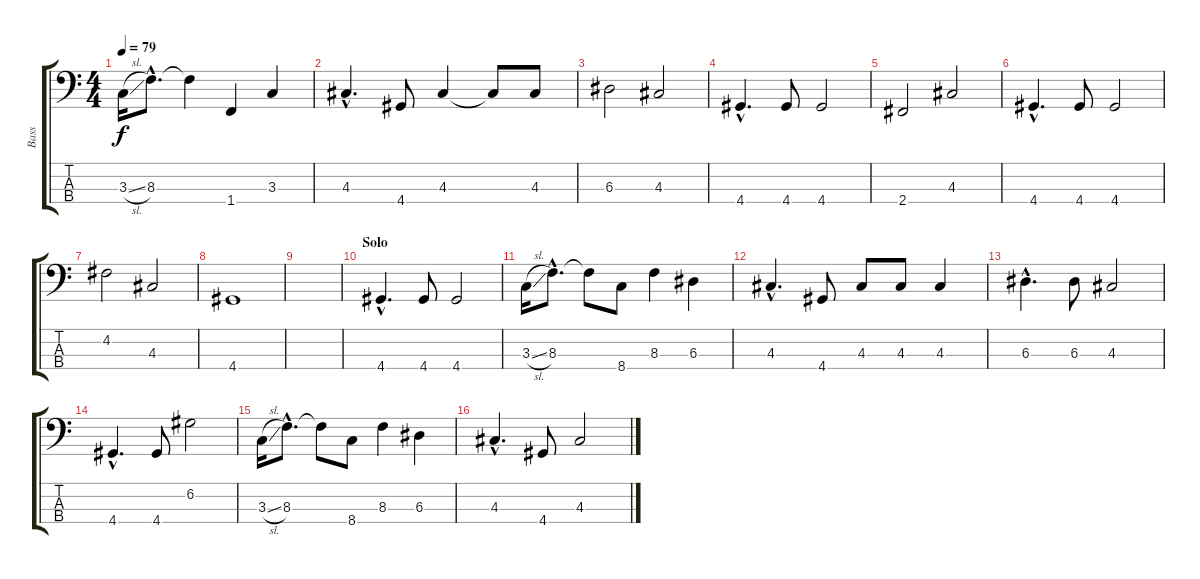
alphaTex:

\track ("Bass" "Bass") {instrument electricbassfinger}
\staff {score tabs}
\tuning (G2 D2 A1 E1) {hide}
\ts (4 4)
\tempo 79
\clef f4
\ks c
3.3{sl}.16{dy f} 8.3{hac}.8{d} 8.3{t}.4 1.4.4 3.3.4 |
4.3{hac}.4{d} 4.4.8 4.3.4 4.3{t}.8 4.3.8 |
6.3.2 4.3.2 |
4.4{hac}.4{d} 4.4.8 4.4.2 |
2.4.2 4.3.2 |
4.4{hac}.4{d} 4.4.8 4.4.2 |
4.2.2 4.3.2 |
4.4.1 |
|
\section ("" "Solo")
4.4{hac}.4{d} 4.4.8 4.4.2 |
3.3{sl}.16 8.3{hac}.8{d} 8.3{t}.8 8.4.8 8.3.4 6.3.4 |
4.3{hac}.4{d} 4.4.8 4.3.8 4.3.8 4.3.4 |
6.3{hac}.4{d} 6.3.8 4.3.2 |
4.4{hac}.4{d} 4.4.8 6.2.2 |
3.3{sl}.16 8.3{hac}.8{d} 8.3{t}.8 8.4.8 8.3.4 6.3.4 |
4.3{hac}.4{d} 4.4.8 4.3.2
